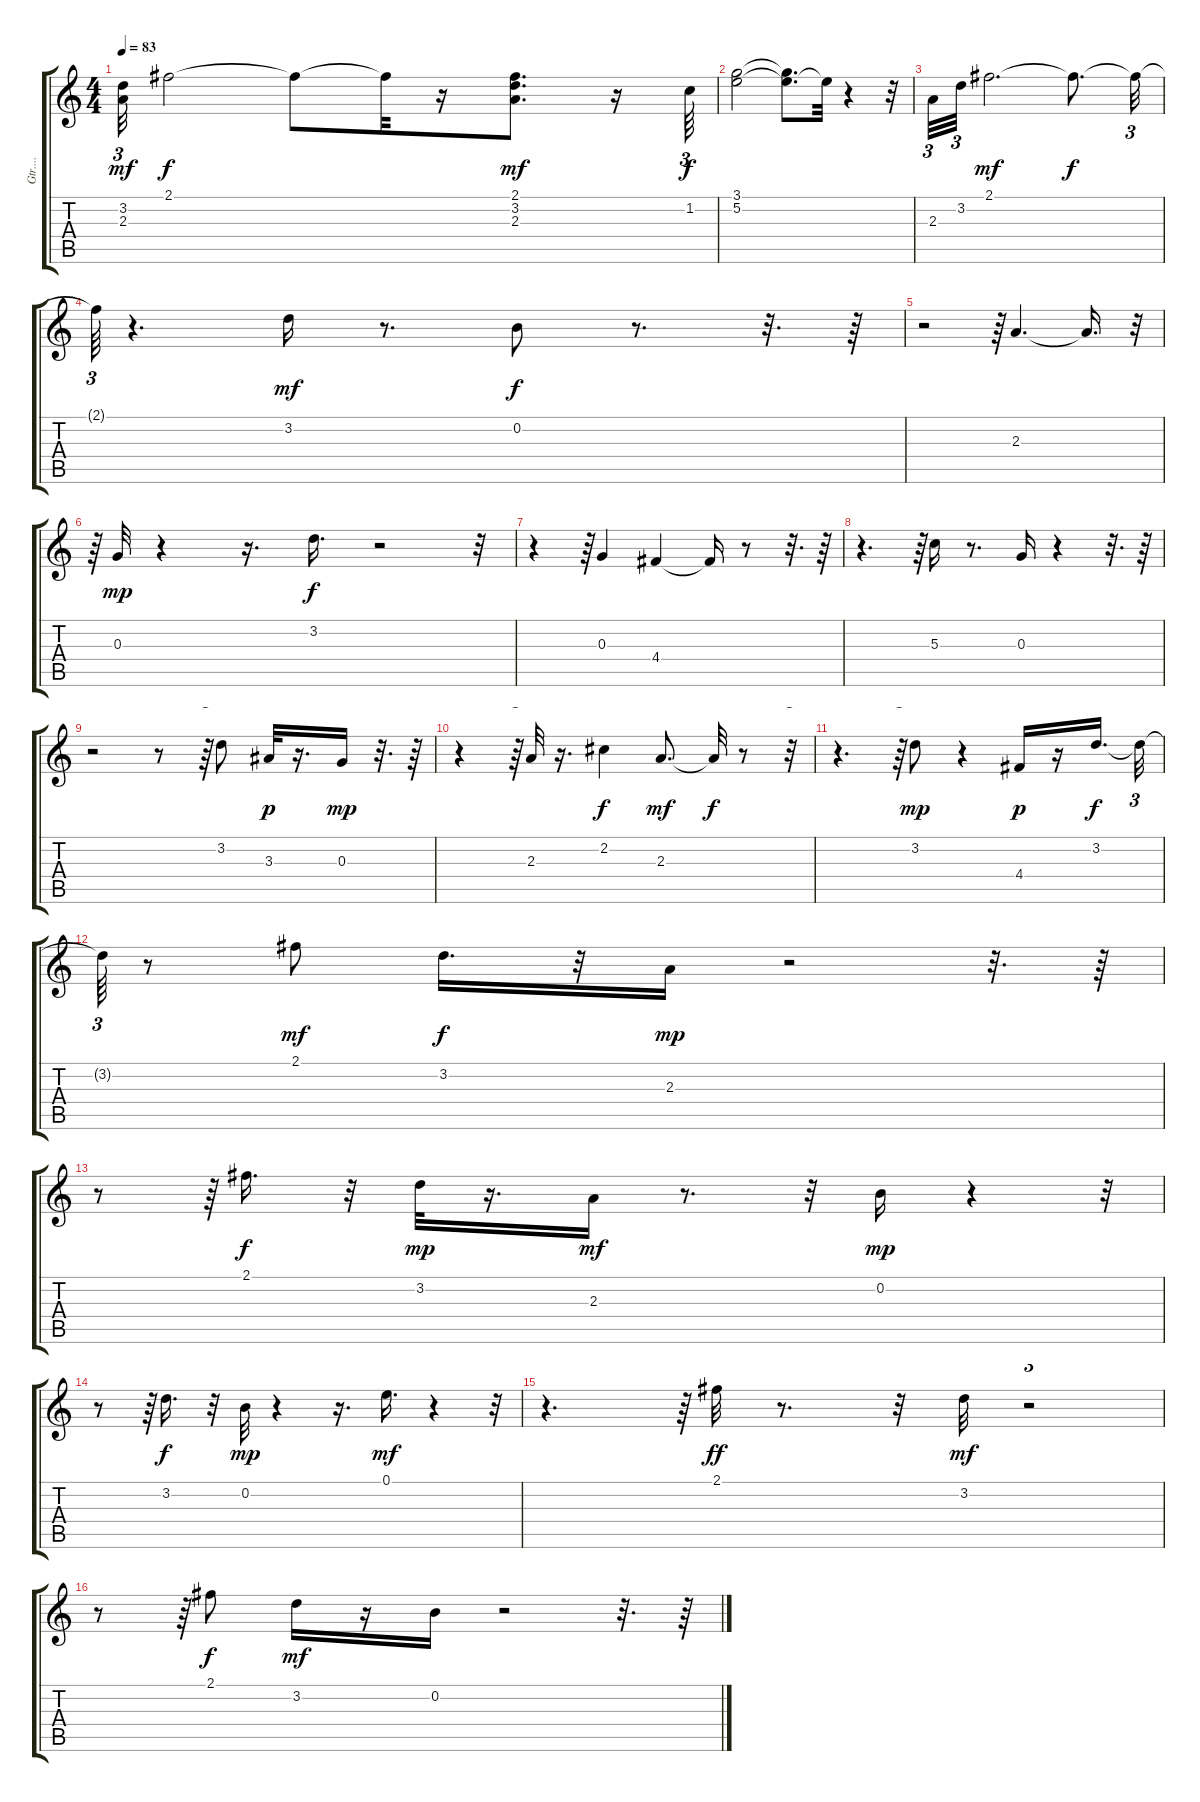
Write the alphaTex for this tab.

\track ("Gtr....             " "Gtr....   ") {instrument electricguitarclean}
\staff {score tabs}
\tuning (E4 B3 G3 D3 A2 E2) {hide}
\ts (4 4)
\tempo 83
\clef g2
\ks c
(3.2 2.3).32{tu (3 2) dy mf} 2.1.2{dy f} 2.1{t}.8 2.1{t}.32 r.16 (2.1 3.2 2.3).8{d dy mf} r.16 1.2.64{tu (3 2) dy f} |
(3.1 5.2).2 (3.1{t} 5.2{t}).8{d} 5.2{t}.32 r.4 r.32 |
2.3.32{tu (3 2)} 3.2.32{tu (3 2)} 2.1.2{d dy mf} 2.1{t}.8{d dy f} 2.1{t}.32{tu (3 2)} |
2.1{t}.64{tu (3 2)} r.4{d} 3.2.16{dy mf} r.8{d} 0.2.8{dy f} r.8{d} r.32{d} r.64 |
r.2 r.64{tu (3 2)} 2.3.4{d} 2.3{t}.16{d} r.32{tu (3 2)} |
r.64{tu (3 2)} 0.3.32{dy mp} r.4 r.16{d} 3.2.16{d dy f} r.2 r.32{tu (3 2)} |
r.4 r.64{tu (3 2)} 0.3.4 4.4.4 4.4{t}.16 r.8 r.32{d} r.64 |
r.4{d} r.64{tu (3 2)} 5.3.16 r.8{d} 0.3.16 r.4 r.32{d} r.64 |
r.2 r.8 r.64{tu (3 2)} 3.2.8 3.3.32{dy p} r.16{d} 0.3.16{dy mp} r.32{d} r.64 |
r.4 r.64{tu (3 2)} 2.3.32 r.16{d} 2.2.4{dy f} 2.3.8{d dy mf} 2.3{t}.32{dy f} r.8 r.32{tu (3 2)} |
r.4{d} r.64{tu (3 2)} 3.2.8{dy mp} r.4 4.4.16{dy p} r.16 3.2.16{d dy f} 3.2{t}.32{tu (3 2)} |
3.2{t}.64{tu (3 2)} r.8 2.1.8{dy mf} 3.2.16{d dy f} r.32 2.3.16{dy mp} r.2 r.32{d} r.64 |
r.8 r.64{tu (3 2)} 2.1.16{d dy f} r.32 3.2.32{dy mp} r.16{d} 2.3.16{dy mf} r.8{d} r.32 0.2.16{dy mp} r.4 r.32{tu (3 2)} |
r.8 r.64{tu (3 2)} 3.2.16{d dy f} r.32 0.2.32{dy mp} r.4 r.16{d} 0.1.16{d dy mf} r.4 r.32{tu (3 2)} |
r.4{d} r.64{tu (3 2)} 2.1.32{dy ff} r.8{d} r.32 3.2.32{dy mf} r.2{tu (3 2)} |
r.8 r.64{tu (3 2)} 2.1.8{dy f} 3.2.16{dy mf} r.16 0.2.16 r.2 r.32{d} r.64
